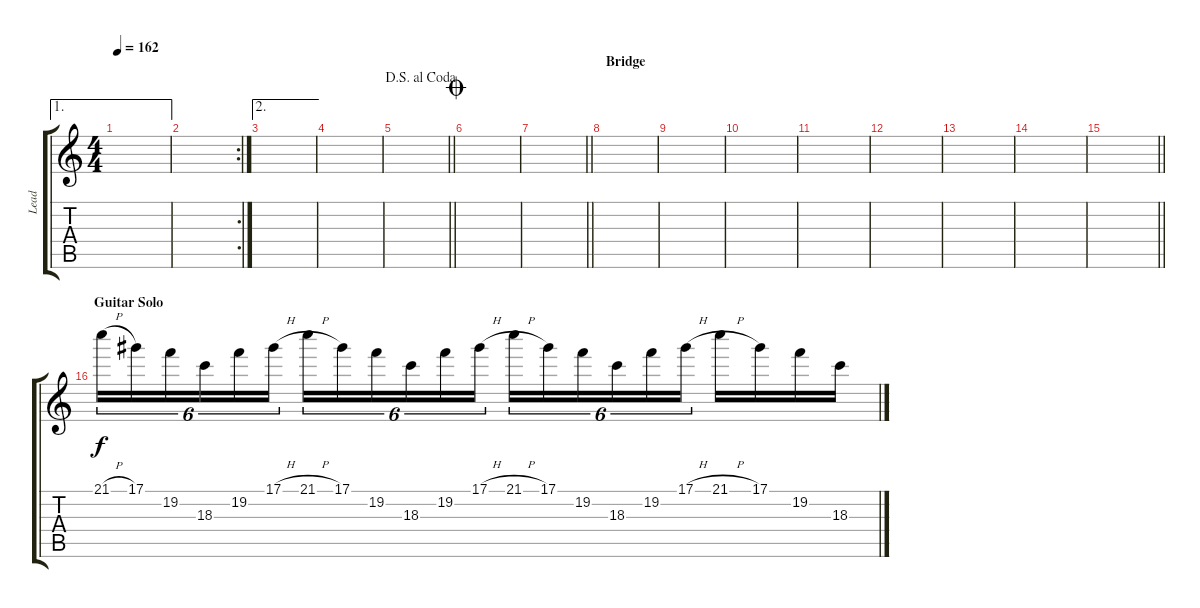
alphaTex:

\track ("Lead" "Lead") {instrument distortionguitar}
\staff {score tabs}
\tuning (Eb4 Bb3 Gb3 Db3 Ab2 Eb2) {hide}
\ae 1
\ts (4 4)
\tempo 162
\clef g2
\ks c
|
\rc 2
|
\ae 2
|
|
\jump dalsegnoalcoda
\barLineRight lightlight
|
\jump coda
|
\barLineRight lightlight
|
\section ("" "Bridge")
|
|
|
|
|
|
|
\barLineRight lightlight
|
\section ("" "Guitar Solo")
21.1{h}.16{tu (6 4)} 17.1.16{tu (6 4)} 19.2.16{tu (6 4)} 18.3.16{tu (6 4)} 19.2.16{tu (6 4)} 17.1{h}.16{tu (6 4)} 21.1{h}.16{tu (6 4)} 17.1.16{tu (6 4)} 19.2.16{tu (6 4)} 18.3.16{tu (6 4)} 19.2.16{tu (6 4)} 17.1{h}.16{tu (6 4)} 21.1{h}.16{tu (6 4)} 17.1.16{tu (6 4)} 19.2.16{tu (6 4)} 18.3.16{tu (6 4)} 19.2.16{tu (6 4)} 17.1{h}.16{tu (6 4)} 21.1{h}.16 17.1.16 19.2.16 18.3.16
